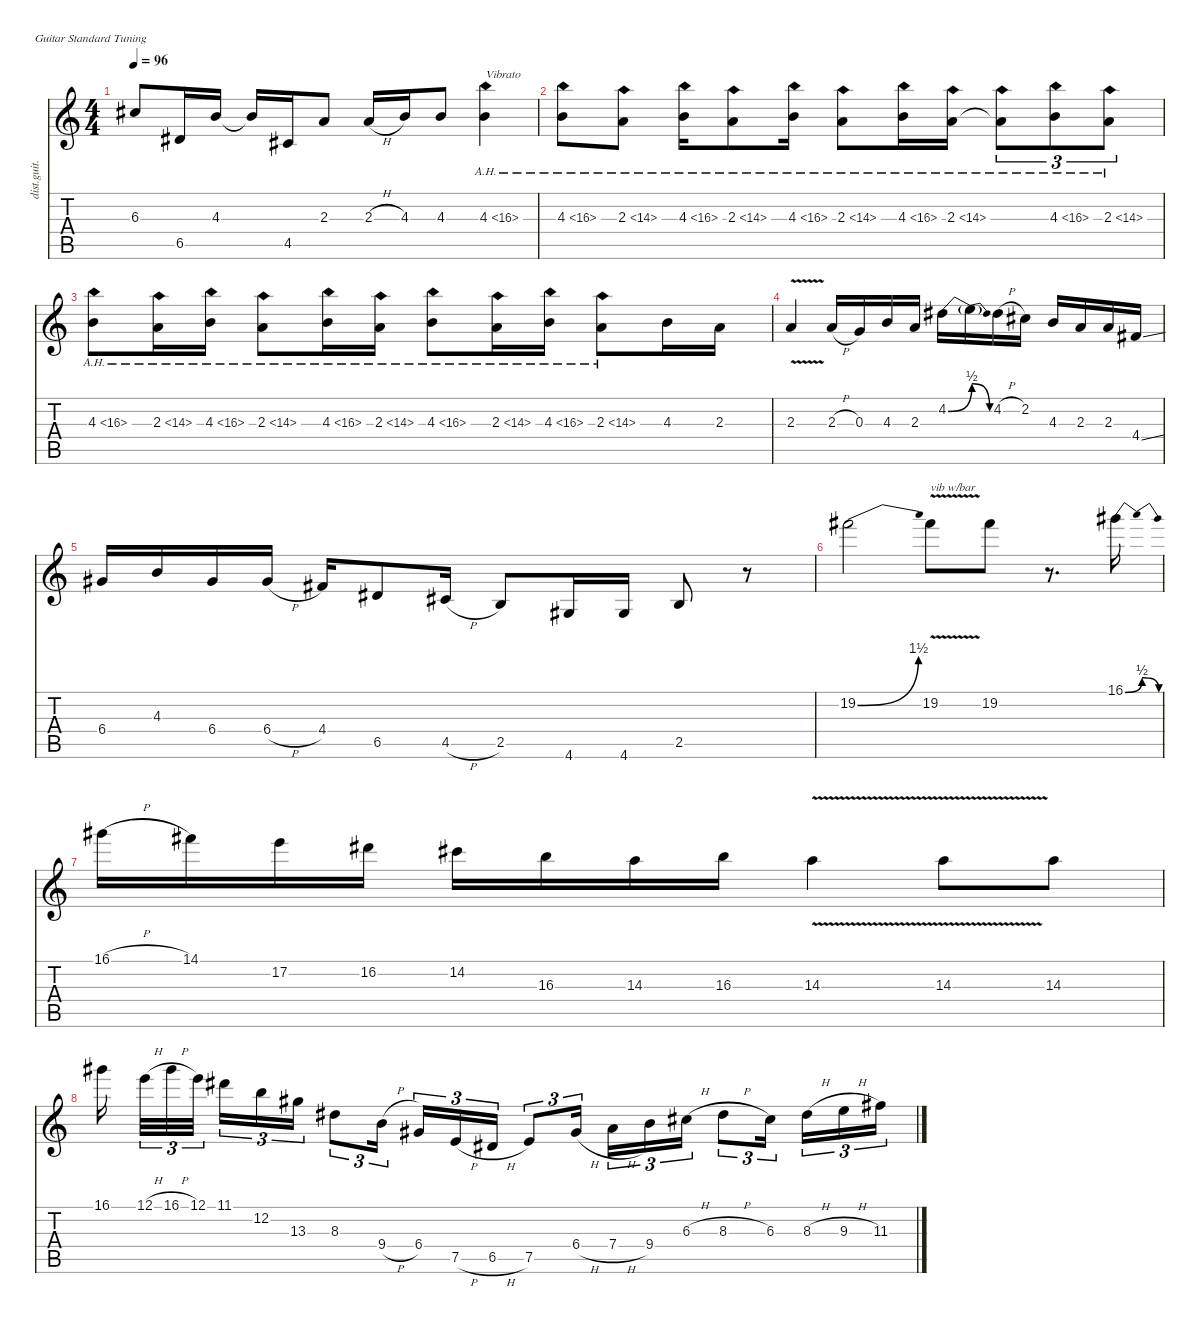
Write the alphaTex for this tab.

\defaultSystemsLayout 4
\hideDynamics
\bracketExtendMode nobrackets
\otherSystemsTrackNameOrientation horizontal
\track ("Lead" "dist.guit.") {instrument distortionguitar}
\staff {score tabs}
\tuning (E4 B3 G3 D3 A2 E2)
\ts (4 4)
\tempo 96
\clef g2
\ks c
6.3{acc #}.8{dy f beam Up} 6.5{acc #}.16{beam Up} 4.3.16{beam Up} 4.3{t}.16{beam Up} 4.5{acc #}.16{beam Up} 2.3.8{beam Up} 2.3{h}.16{beam Up} 4.3.16{beam Up} 4.3.8{beam Up} 4.3{ah 12}.4{txt "Vibrato" beam Down} |
4.3{ah 12}.8{beam Down} 2.3{ah 12}.8{beam Down} 4.3{ah 12}.16{beam Down} 2.3{ah 12}.8{beam Down} 4.3{ah 12}.16{beam Down} 2.3{ah 12}.8{beam Down} 4.3{ah 12}.16{beam Down} 2.3{ah 12}.16{beam Down} 2.3{ah 12 t}.8{tu (3 2) beam Down} 4.3{ah 12}.8{tu (3 2) beam Down} 2.3{ah 12}.8{tu (3 2) beam Down} |
4.3{ah 12}.8{beam Down} 2.3{ah 12}.16{beam Down} 4.3{ah 12}.16{beam Down} 2.3{ah 12}.8{beam Down} 4.3{ah 12}.16{beam Down} 2.3{ah 12}.16{beam Down} 4.3{ah 12}.8{beam Down} 2.3{ah 12}.16{beam Down} 4.3{ah 12}.16{beam Down} 2.3{ah 12}.8{beam Down} 4.3.16{beam Down} 2.3.16{beam Down} |
2.3{v}.4{beam Up} 2.3{h}.16{beam Up} 0.3.16{beam Up} 4.3.16{beam Up} 2.3.16{beam Up} 4.2{be (bend 0 0 60 2) acc #}.16{beam Down} 4.2{be (release 0 2 60 0) t}.16{beam Down} 4.2{h acc #}.16{beam Down} 2.2{acc #}.16{beam Down} 4.3.16{beam Up} 2.3.16{beam Up} 2.3.16{beam Up} 4.4{ss acc #}.16{beam Up} |
6.4{acc #}.16{beam Up} 4.3.16{beam Up} 6.4{acc #}.16{beam Up} 6.4{h acc #}.16{beam Up} 4.4{acc #}.16{beam Up} 6.5{acc #}.8{beam Up} 4.5{h acc #}.16{beam Up} 2.5.8{beam Up} 4.6{acc #}.16{beam Up} 4.6{acc #}.16{beam Up} 2.5.8{beam Up} r.8{beam Up} |
19.2{be (bend 0 0 15.999999599999999 6) acc #}.2{beam Down} 19.2{v acc #}.8{txt "vib w/bar" beam Down} 19.2{acc #}.8{beam Down} r.8{d beam Down} 16.1{be (bendrelease 0 0 15 2 30 2 45 0) acc #}.16{beam Down} |
16.1{h acc #}.16{beam Down} 14.1{acc #}.16{beam Down} 17.2.16{beam Down} 16.2{acc #}.16{beam Down} 14.2{acc #}.16{beam Down} 16.3.16{beam Down} 14.3.16{beam Down} 16.3.16{beam Down} 14.3{v}.4{beam Down} 14.3{v}.8{beam Down} 14.3.8{beam Down} |
16.1{acc #}.16{beam Down} 12.1{h}.32{tu (3 2) beam Down} 16.1{h acc #}.32{tu (3 2) beam Down} 12.1.32{tu (3 2) beam Down} 11.1{acc #}.16{tu (3 2) beam Down} 12.2.16{tu (3 2) beam Down} 13.3{acc #}.16{tu (3 2) beam Down} 8.3{acc #}.8{tu (3 2) beam Down} 9.4{h}.16{tu (3 2) beam Down} 6.4{acc #}.16{tu (3 2) beam Up} 7.5{h}.16{tu (3 2) beam Up} 6.5{h acc #}.16{tu (3 2) beam Up} 7.5.8{tu (3 2) beam Up} 6.4{h acc #}.16{tu (3 2) beam Up} 7.4{h}.16{tu (3 2) beam Down} 9.4.16{tu (3 2) beam Down} 6.3{h acc #}.16{tu (3 2) beam Down} 8.3{h acc #}.8{tu (3 2) beam Down} 6.3{acc #}.16{tu (3 2) beam Down} 8.3{h acc #}.16{tu (3 2) beam Down} 9.3{h}.16{tu (3 2) beam Down} 11.3{acc #}.16{tu (3 2) beam Down}
